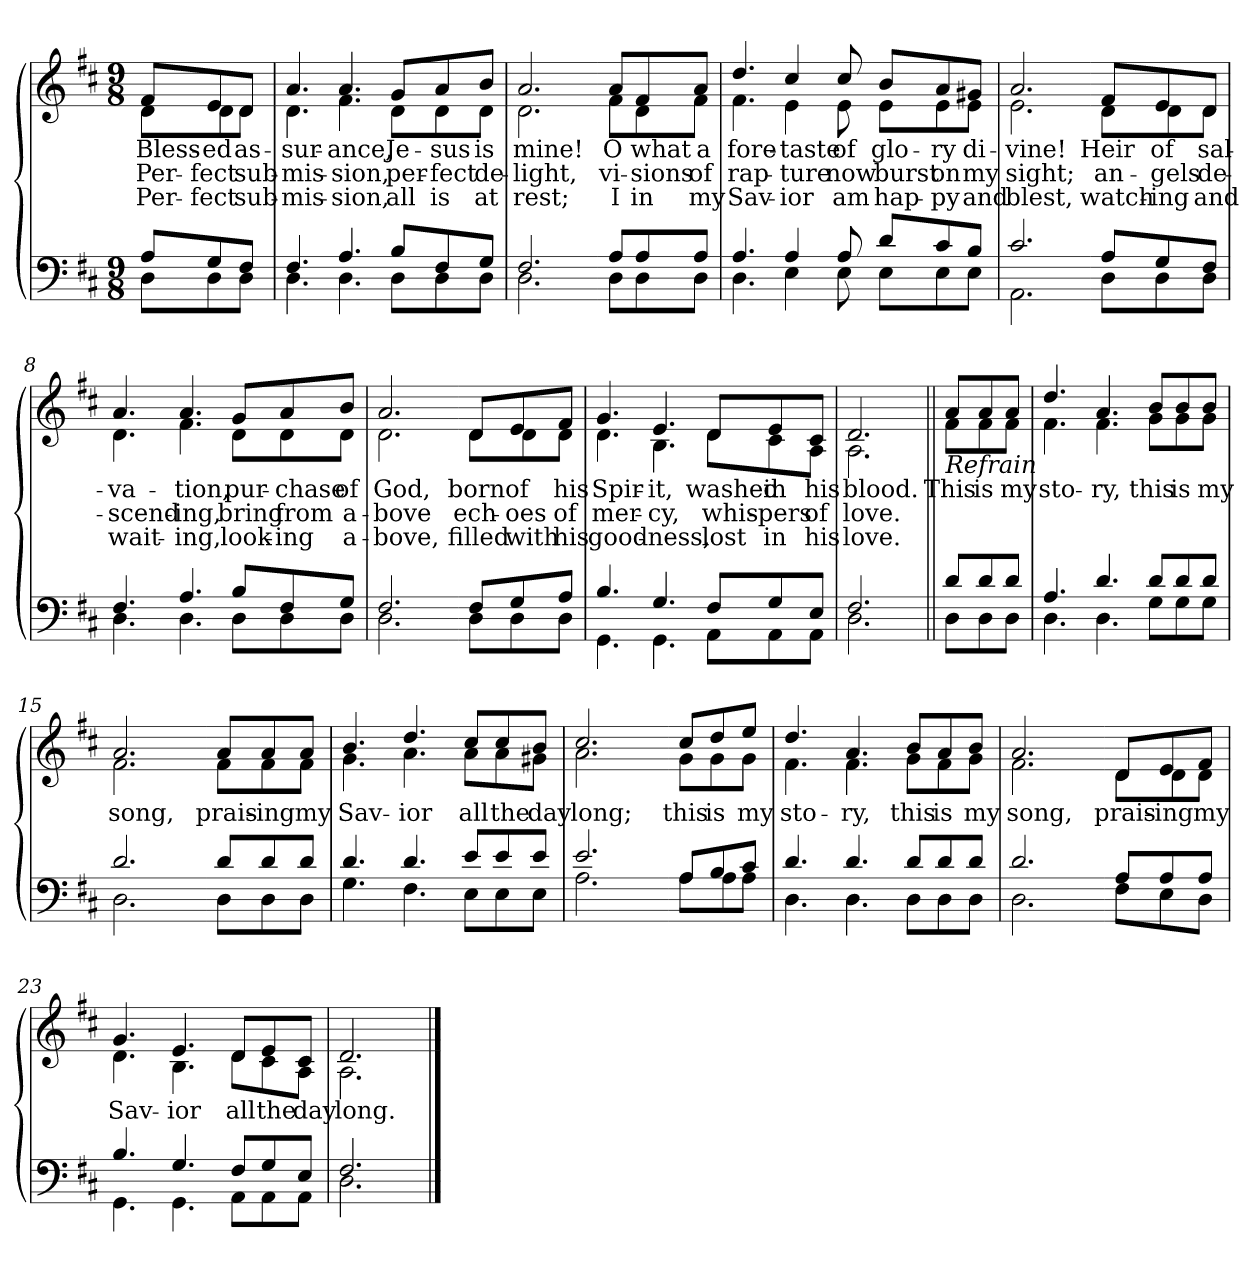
**kern	**kern	**text	**text	**text
*part2	*part1	*part1	*part1	*part1
*staff2	*staff1	*staff1	*staff1	*staff1
*clefF4	*clefG2	*	*	*
*k[f#c#]	*k[f#c#]	*	*	*
*M9/8	*M9/8	*	*	*
=1	=1	=1	=1	=1
*^	*	*	*	*
!	!	!LO:TX:b:i:t=Verse	!	!	!
!	!	!	!LO:LY:b	!LO:LY:b	!LO:LY:b
*	*	*^	*	*	*
8A/L	8D\L	8f#/L	8d\L	Bless-	Per-	Per-
!	!	!	!	!LO:LY:b	!LO:LY:b	!LO:LY:b
8G/	8D\	8e/	8d\	-ed	-fect	-fect
!	!	!	!	!LO:LY:b	!LO:LY:b	!LO:LY:b
8F#/J	8D\J	8d/J	8d\J	as-	sub-	sub-
=2	=2	=2	=2	=2	=2	=2
!	!	!	!	!LO:LY:b	!LO:LY:b	!LO:LY:b
4.F#/	4.D\	4.a/	4.d\	-sur-	-mis-	-mis-
!	!	!	!	!LO:LY:b	!LO:LY:b	!LO:LY:b
4.A/	4.D\	4.a/	4.f#\	-ance,	-sion,	-sion,
!	!	!	!	!LO:LY:b	!LO:LY:b	!LO:LY:b
8B/L	8D\L	8g/L	8d\L	Je-	per-	all
!	!	!	!	!LO:LY:b	!LO:LY:b	!LO:LY:b
8F#/	8D\	8a/	8d\	-sus	-fect	is
!	!	!	!	!LO:LY:b	!LO:LY:b	!LO:LY:b
8G/J	8D\J	8b/J	8d\J	is	de-	at
=3	=3	=3	=3	=3	=3	=3
!	!	!	!	!LO:LY:b	!LO:LY:b	!LO:LY:b
2.F#/	2.D\	2.a/	2.d\	mine!	-light,	rest;
!!LO:LB:g=z	!!
=4-	=4-	=4-	=4-	=4-	=4-	=4-
!	!	!	!	!LO:LY:b	!LO:LY:b	!LO:LY:b
8A/L	8D\L	8a/L	8f#\L	O	vi-	I
!	!	!	!	!LO:LY:b	!LO:LY:b	!LO:LY:b
8A/	8D\	8f#/	8d\	what	-sions	in
!	!	!	!	!LO:LY:b	!LO:LY:b	!LO:LY:b
8A/J	8D\J	8a/J	8f#\J	a	of	my
=5	=5	=5	=5	=5	=5	=5
!	!	!	!	!LO:LY:b	!LO:LY:b	!LO:LY:b
4.A/	4.D\	4.dd/	4.f#\	fore-	rap-	Sav-
!	!	!	!	!LO:LY:b	!LO:LY:b	!LO:LY:b
4A/	4E\	4cc#/	4e\	-taste	-ture	-ior
!	!	!	!	!LO:LY:b	!LO:LY:b	!LO:LY:b
8A/	8E\	8cc#/	8e\	of	now	am
!	!	!	!	!LO:LY:b	!LO:LY:b	!LO:LY:b
8d/L	8E\L	8b/L	8e\L	glo-	burst	hap-
!	!	!	!	!LO:LY:b	!LO:LY:b	!LO:LY:b
8c#/	8E\	8a/	8e\	-ry	on	-py
!	!	!	!	!LO:LY:b	!LO:LY:b	!LO:LY:b
8B/J	8E\J	8g#X/J	8e\J	di-	my	and
=6	=6	=6	=6	=6	=6	=6
!	!	!	!	!LO:LY:b	!LO:LY:b	!LO:LY:b
2.c#/	2.AA\	2.a/	2.e\	-vine!	sight;	blest,
!!LO:LB:g=z	!!
=7-	=7-	=7-	=7-	=7-	=7-	=7-
!	!	!	!	!LO:LY:b	!LO:LY:b	!LO:LY:b
8A/L	8D\L	8f#/L	8d\L	Heir	an-	watch-
!	!	!	!	!LO:LY:b	!LO:LY:b	!LO:LY:b
8G/	8D\	8e/	8d\	of	-gels	-ing
!	!	!	!	!LO:LY:b	!LO:LY:b	!LO:LY:b
8F#/J	8D\J	8d/J	8d\J	sal-	de-	and
=8	=8	=8	=8	=8	=8	=8
!	!	!	!	!LO:LY:b	!LO:LY:b	!LO:LY:b
4.F#/	4.D\	4.a/	4.d\	-va-	-scend-	wait-
!	!	!	!	!LO:LY:b	!LO:LY:b	!LO:LY:b
4.A/	4.D\	4.a/	4.f#\	-tion,	-ing,	-ing,
!	!	!	!	!LO:LY:b	!LO:LY:b	!LO:LY:b
8B/L	8D\L	8g/L	8d\L	pur-	bring	look-
!	!	!	!	!LO:LY:b	!LO:LY:b	!LO:LY:b
8F#/	8D\	8a/	8d\	-chase	from	-ing
!	!	!	!	!LO:LY:b	!LO:LY:b	!LO:LY:b
8G/J	8D\J	8b/J	8d\J	of	a-	a-
=9	=9	=9	=9	=9	=9	=9
!	!	!	!	!LO:LY:b	!LO:LY:b	!LO:LY:b
2.F#/	2.D\	2.a/	2.d\	God,	-bove	-bove,
!!LO:LB:g=z	!!
=10-	=10-	=10-	=10-	=10-	=10-	=10-
!	!	!	!	!LO:LY:b	!LO:LY:b	!LO:LY:b
8F#/L	8D\L	8d/L	8d\L	born	ech-	filled
!	!	!	!	!LO:LY:b	!LO:LY:b	!LO:LY:b
8G/	8D\	8e/	8d\	of	-oes	with
!	!	!	!	!LO:LY:b	!LO:LY:b	!LO:LY:b
8A/J	8D\J	8f#/J	8d\J	his	of	his
=11	=11	=11	=11	=11	=11	=11
!	!	!	!	!LO:LY:b	!LO:LY:b	!LO:LY:b
4.B/	4.GG\	4.g/	4.d\	Spir-	mer-	good-
!	!	!	!	!LO:LY:b	!LO:LY:b	!LO:LY:b
4.G/	4.GG\	4.e/	4.B\	-it,	-cy,	-ness,
!	!	!	!	!LO:LY:b	!LO:LY:b	!LO:LY:b
8F#/L	8AA\L	8d/L	8d\L	washed	whis-	lost
!	!	!	!	!LO:LY:b	!LO:LY:b	!LO:LY:b
8G/	8AA\	8e/	8c#\	in	-pers	in
!	!	!	!	!LO:LY:b	!LO:LY:b	!LO:LY:b
8E/J	8AA\J	8c#/J	8A\J	his	of	his
=12	=12	=12	=12	=12	=12	=12
!	!	!	!	!LO:LY:b	!LO:LY:b	!LO:LY:b
2.F#/	2.D\	2.d/	2.A\	blood.	love.	love.
!!LO:LB:g=z	!!
=13||	=13||	=13||	=13||	=13||	=13||	=13||
!	!	!LO:TX:b:i:t=Refrain	!	!	!	!
!	!	!	!	!LO:LY:b	!	!
8d/L	8D\L	8a/L	8f#\L	This	.	.
!	!	!	!	!LO:LY:b	!	!
8d/	8D\	8a/	8f#\	is	.	.
!	!	!	!	!LO:LY:b	!	!
8d/J	8D\J	8a/J	8f#\J	my	.	.
=14	=14	=14	=14	=14	=14	=14
!	!	!	!	!LO:LY:b	!	!
4.A/	4.D\	4.dd/	4.f#\	sto-	.	.
!	!	!	!	!LO:LY:b	!	!
4.d/	4.D\	4.a/	4.f#\	-ry,	.	.
!	!	!	!	!LO:LY:b	!	!
8d/L	8G\L	8b/L	8g\L	this	.	.
!	!	!	!	!LO:LY:b	!	!
8d/	8G\	8b/	8g\	is	.	.
!	!	!	!	!LO:LY:b	!	!
8d/J	8G\J	8b/J	8g\J	my	.	.
=15	=15	=15	=15	=15	=15	=15
!	!	!	!	!LO:LY:b	!	!
2.d/	2.D\	2.a/	2.f#\	song,	.	.
!!LO:LB:g=z	!!
=16-	=16-	=16-	=16-	=16-	=16-	=16-
!	!	!	!	!LO:LY:b	!	!
8d/L	8D\L	8a/L	8f#\L	prais-	.	.
!	!	!	!	!LO:LY:b	!	!
8d/	8D\	8a/	8f#\	-ing	.	.
!	!	!	!	!LO:LY:b	!	!
8d/J	8D\J	8a/J	8f#\J	my	.	.
=17	=17	=17	=17	=17	=17	=17
!	!	!	!	!LO:LY:b	!	!
4.d/	4.G\	4.b/	4.g\	Sav-	.	.
!	!	!	!	!LO:LY:b	!	!
4.d/	4.F#\	4.dd/	4.a\	-ior	.	.
!	!	!	!	!LO:LY:b	!	!
8e/L	8E\L	8cc#/L	8a\L	all	.	.
!	!	!	!	!LO:LY:b	!	!
8e/	8E\	8cc#/	8a\	the	.	.
!	!	!	!	!LO:LY:b	!	!
8e/J	8E\J	8b/J	8g#X\J	day	.	.
=18	=18	=18	=18	=18	=18	=18
!	!	!	!	!LO:LY:b	!	!
2.e/	2.A\	2.cc#/	2.a\	long;	.	.
!!LO:LB:g=z	!!
=19-	=19-	=19-	=19-	=19-	=19-	=19-
!	!	!	!	!LO:LY:b	!	!
8A/L	8A\L	8cc#/L	8g\L	this	.	.
!	!	!	!	!LO:LY:b	!	!
8B/	8A\	8dd/	8g\	is	.	.
!	!	!	!	!LO:LY:b	!	!
8c#/J	8A\J	8ee/J	8g\J	my	.	.
=20	=20	=20	=20	=20	=20	=20
!	!	!	!	!LO:LY:b	!	!
4.d/	4.D\	4.dd/	4.f#\	sto-	.	.
!	!	!	!	!LO:LY:b	!	!
4.d/	4.D\	4.a/	4.f#\	-ry,	.	.
!	!	!	!	!LO:LY:b	!	!
8d/L	8D\L	8b/L	8g\L	this	.	.
!	!	!	!	!LO:LY:b	!	!
8d/	8D\	8a/	8f#\	is	.	.
!	!	!	!	!LO:LY:b	!	!
8d/J	8D\J	8b/J	8g\J	my	.	.
=21	=21	=21	=21	=21	=21	=21
!	!	!	!	!LO:LY:b	!	!
2.d/	2.D\	2.a/	2.f#\	song,	.	.
!!LO:LB:g=z	!!
=22-	=22-	=22-	=22-	=22-	=22-	=22-
!	!	!	!	!LO:LY:b	!	!
8A/L	8F#\L	8d/L	8d\L	prais-	.	.
!	!	!	!	!LO:LY:b	!	!
8A/	8E\	8e/	8d\	-ing	.	.
!	!	!	!	!LO:LY:b	!	!
8A/J	8D\J	8f#/J	8d\J	my	.	.
=23	=23	=23	=23	=23	=23	=23
!	!	!	!	!LO:LY:b	!	!
4.B/	4.GG\	4.g/	4.d\	Sav-	.	.
!	!	!	!	!LO:LY:b	!	!
4.G/	4.GG\	4.e/	4.B\	-ior	.	.
!	!	!	!	!LO:LY:b	!	!
8F#/L	8AA\L	8d/L	8d\L	all	.	.
!	!	!	!	!LO:LY:b	!	!
8G/	8AA\	8e/	8c#\	the	.	.
!	!	!	!	!LO:LY:b	!	!
8E/J	8AA\J	8c#/J	8A\J	day	.	.
=24	=24	=24	=24	=24	=24	=24
!	!	!	!	!LO:LY:b	!	!
2.F#/	2.D\	2.d/	2.A\	long.	.	.
*v	*v	*	*	*	*	*
*	*v	*v	*	*	*
==	==	==	==	==
*-	*-	*-	*-	*-
